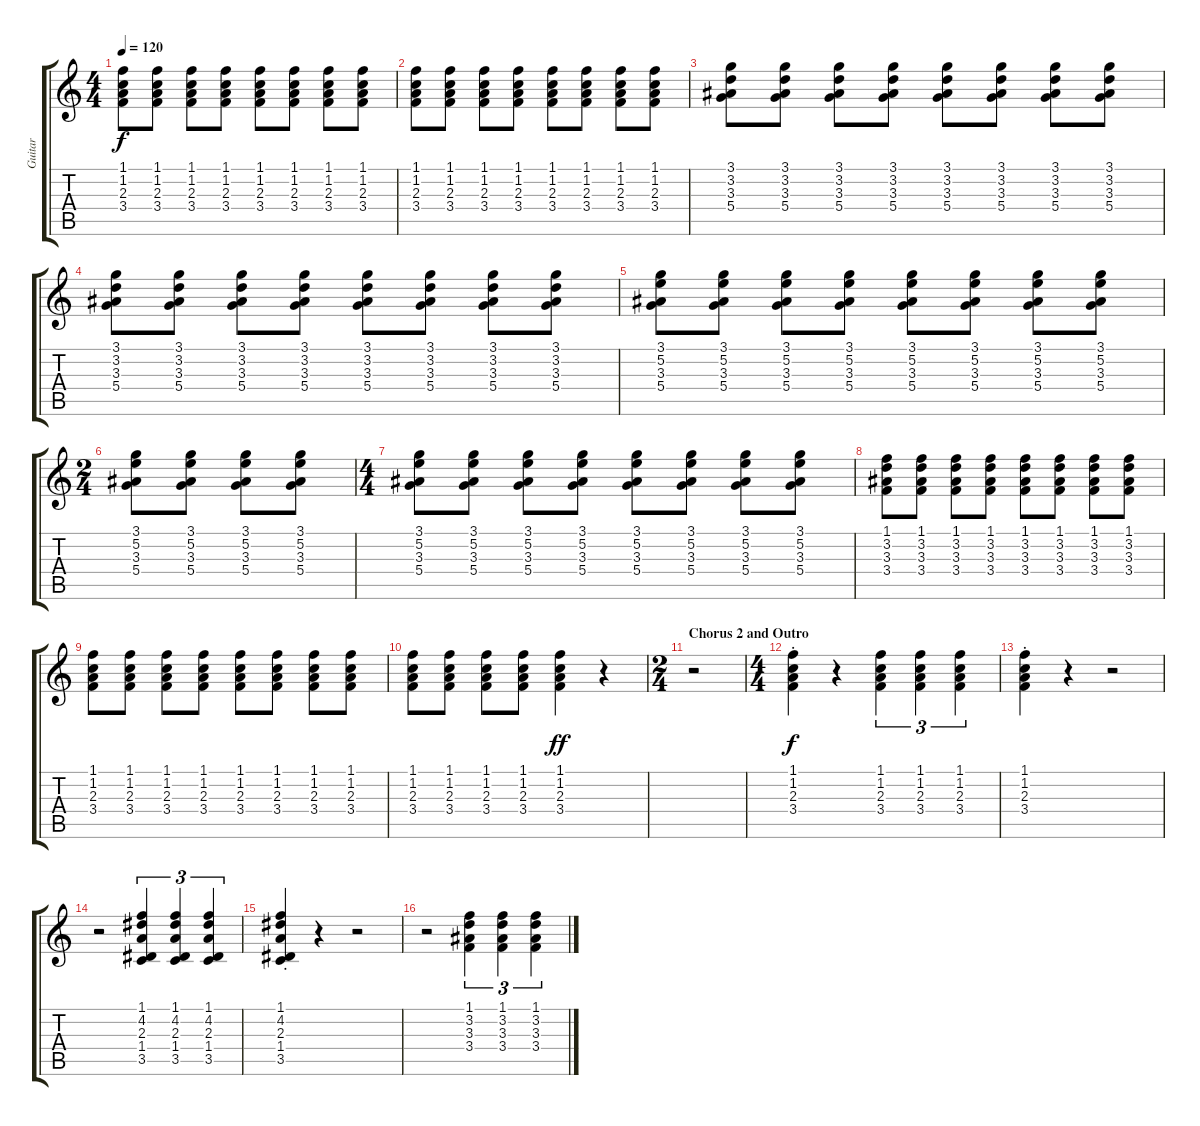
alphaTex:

\track ("Guitar" "Guitar") {instrument acousticguitarnylon}
\staff {score tabs}
\tuning (E4 B3 G3 D3 A2 E2) {hide}
\ts (4 4)
\tempo 120
\clef g2
\ks c
(1.1 1.2 2.3 3.4).8{dy f} (1.1 1.2 2.3 3.4).8 (1.1 1.2 2.3 3.4).8 (1.1 1.2 2.3 3.4).8 (1.1 1.2 2.3 3.4).8 (1.1 1.2 2.3 3.4).8 (1.1 1.2 2.3 3.4).8 (1.1 1.2 2.3 3.4).8 |
(1.1 1.2 2.3 3.4).8 (1.1 1.2 2.3 3.4).8 (1.1 1.2 2.3 3.4).8 (1.1 1.2 2.3 3.4).8 (1.1 1.2 2.3 3.4).8 (1.1 1.2 2.3 3.4).8 (1.1 1.2 2.3 3.4).8 (1.1 1.2 2.3 3.4).8 |
(3.1 3.2 3.3 5.4).8 (3.1 3.2 3.3 5.4).8 (3.1 3.2 3.3 5.4).8 (3.1 3.2 3.3 5.4).8 (3.1 3.2 3.3 5.4).8 (3.1 3.2 3.3 5.4).8 (3.1 3.2 3.3 5.4).8 (3.1 3.2 3.3 5.4).8 |
(3.1 3.2 3.3 5.4).8 (3.1 3.2 3.3 5.4).8 (3.1 3.2 3.3 5.4).8 (3.1 3.2 3.3 5.4).8 (3.1 3.2 3.3 5.4).8 (3.1 3.2 3.3 5.4).8 (3.1 3.2 3.3 5.4).8 (3.1 3.2 3.3 5.4).8 |
(3.1 5.2 3.3 5.4).8 (3.1 5.2 3.3 5.4).8 (3.1 5.2 3.3 5.4).8 (3.1 5.2 3.3 5.4).8 (3.1 5.2 3.3 5.4).8 (3.1 5.2 3.3 5.4).8 (3.1 5.2 3.3 5.4).8 (3.1 5.2 3.3 5.4).8 |
\ts (2 4)
(3.1 5.2 3.3 5.4).8 (3.1 5.2 3.3 5.4).8 (3.1 5.2 3.3 5.4).8 (3.1 5.2 3.3 5.4).8 |
\ts (4 4)
(3.1 5.2 3.3 5.4).8 (3.1 5.2 3.3 5.4).8 (3.1 5.2 3.3 5.4).8 (3.1 5.2 3.3 5.4).8 (3.1 5.2 3.3 5.4).8 (3.1 5.2 3.3 5.4).8 (3.1 5.2 3.3 5.4).8 (3.1 5.2 3.3 5.4).8 |
(1.1 3.2 3.3 3.4).8 (1.1 3.2 3.3 3.4).8 (1.1 3.2 3.3 3.4).8 (1.1 3.2 3.3 3.4).8 (1.1 3.2 3.3 3.4).8 (1.1 3.2 3.3 3.4).8 (1.1 3.2 3.3 3.4).8 (1.1 3.2 3.3 3.4).8 |
(1.1 1.2 2.3 3.4).8 (1.1 1.2 2.3 3.4).8 (1.1 1.2 2.3 3.4).8 (1.1 1.2 2.3 3.4).8 (1.1 1.2 2.3 3.4).8 (1.1 1.2 2.3 3.4).8 (1.1 1.2 2.3 3.4).8 (1.1 1.2 2.3 3.4).8 |
(1.1 1.2 2.3 3.4).8 (1.1 1.2 2.3 3.4).8 (1.1 1.2 2.3 3.4).8 (1.1 1.2 2.3 3.4).8 (1.1 1.2 2.3 3.4).4{dy ff} r.4 |
\ts (2 4)
\section ("" "Chorus 2 and Outro")
r.2 |
\ts (4 4)
(1.1{st} 1.2{st} 2.3{st} 3.4{st}).4{dy f} r.4 (1.1 1.2 2.3 3.4).4{tu (3 2)} (1.1 1.2 2.3 3.4).4{tu (3 2)} (1.1 1.2 2.3 3.4).4{tu (3 2)} |
(1.1{st} 1.2{st} 2.3{st} 3.4{st}).4 r.4 r.2 |
r.2 (1.1 4.2 2.3 1.4 3.5).4{tu (3 2)} (1.1 4.2 2.3 1.4 3.5).4{tu (3 2)} (1.1 4.2 2.3 1.4 3.5).4{tu (3 2)} |
(1.1{st} 4.2{st} 2.3{st} 1.4{st} 3.5).4 r.4 r.2 |
r.2 (1.1 3.2 3.3 3.4).4{tu (3 2)} (1.1 3.2 3.3 3.4).4{tu (3 2)} (1.1 3.2 3.3 3.4).4{tu (3 2)}
